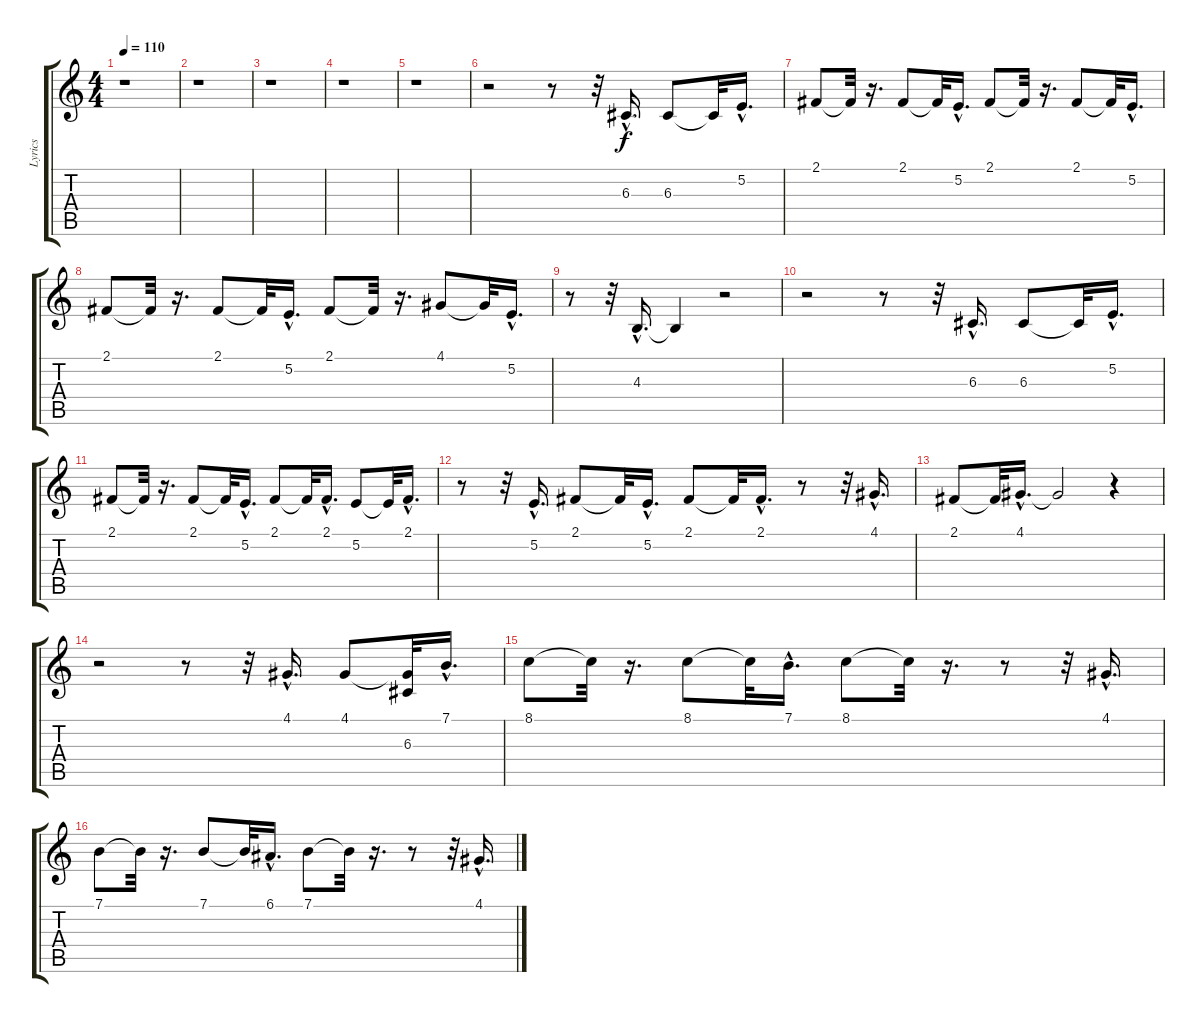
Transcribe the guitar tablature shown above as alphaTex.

\track ("Lyrics" "Lyrics") {instrument harmonica}
\staff {score tabs}
\tuning (E4 B3 G3 D3 A2 E2) {hide}
\ts (4 4)
\tempo 110
\clef g2
\ks c
r.1{dy f} |
r.1 |
r.1 |
r.1 |
r.1 |
r.2 r.8 r.32 6.3{hac}.16{d} 6.3.8 6.3{t}.32 5.2{hac}.16{d} |
2.1.8 2.1{t}.32 r.16{d} 2.1.8 2.1{t}.32 5.2{hac}.16{d} 2.1.8 2.1{t}.32 r.16{d} 2.1.8 2.1{t}.32 5.2{hac}.16{d} |
2.1.8 2.1{t}.32 r.16{d} 2.1.8 2.1{t}.32 5.2{hac}.16{d} 2.1.8 2.1{t}.32 r.16{d} 4.1.8 4.1{t}.32 5.2{hac}.16{d} |
r.8 r.32 4.3{hac}.16{d} 4.3{t}.4 r.2 |
r.2 r.8 r.32 6.3{hac}.16{d} 6.3.8 6.3{t}.32 5.2{hac}.16{d} |
2.1.8 2.1{t}.32 r.16{d} 2.1.8 2.1{t}.32 5.2{hac}.16{d} 2.1.8 2.1{t}.32 2.1{hac}.16{d} 5.2.8 5.2{t}.32 2.1{hac}.16{d} |
r.8 r.32 5.2{hac}.16{d} 2.1.8 2.1{t}.32 5.2{hac}.16{d} 2.1.8 2.1{t}.32 2.1{hac}.16{d} r.8 r.32 4.1{hac}.16{d} |
2.1.8 2.1{t}.32 4.1{hac}.16{d} 4.1{t}.2 r.4 |
r.2 r.8 r.32 4.1{hac}.16{d} 4.1.8 (4.1{t} 6.3).32 7.1{hac}.16{d} |
8.1.8 8.1{t}.32 r.16{d} 8.1.8 8.1{t}.32 7.1{hac}.16{d} 8.1.8 8.1{t}.32 r.16{d} r.8 r.32 4.1{hac}.16{d} |
7.1.8 7.1{t}.32 r.16{d} 7.1.8 7.1{t}.32 6.1{hac}.16{d} 7.1.8 7.1{t}.32 r.16{d} r.8 r.32 4.1{hac}.16{d}
